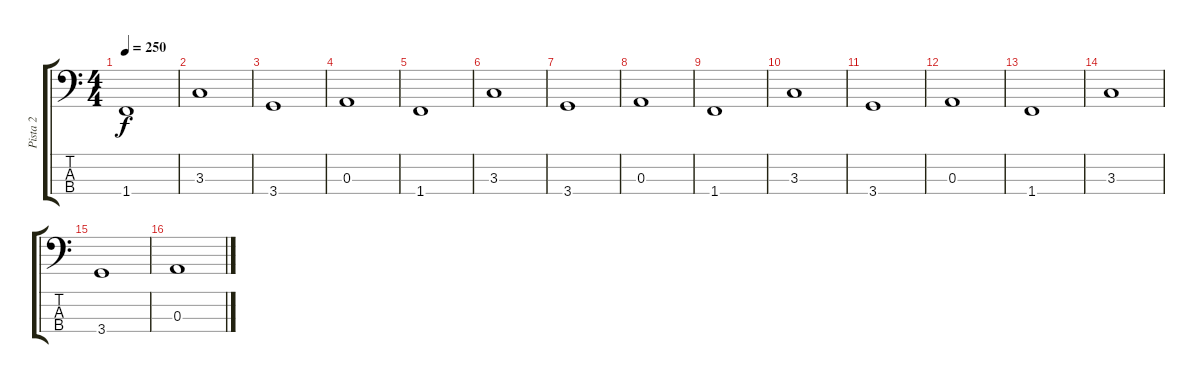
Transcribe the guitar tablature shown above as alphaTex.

\track ("Pista 2" "Pista 2") {instrument electricbassfinger}
\staff {score tabs}
\tuning (G2 D2 A1 E1) {hide}
\ts (4 4)
\tempo 250
\clef f4
\ks c
1.4.1{dy f} |
3.3.1 |
3.4.1 |
0.3.1 |
1.4.1 |
3.3.1 |
3.4.1 |
0.3.1 |
1.4.1 |
3.3.1 |
3.4.1 |
0.3.1 |
1.4.1 |
3.3.1 |
3.4.1 |
0.3.1
